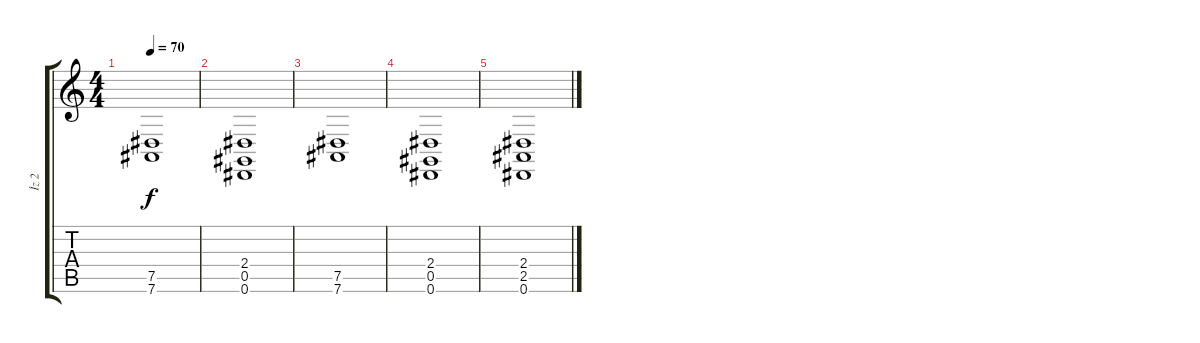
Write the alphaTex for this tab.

\track ("İz 2" "İz 2") {instrument synthstrings1}
\staff {score tabs}
\tuning (Eb4 Bb3 Gb3 Db3 Ab2 Eb2) {hide}
\ts (4 4)
\tempo 70
\clef g2
\ks c
(7.5 7.6).1{dy f} |
(2.4 0.5 0.6).1 |
(7.5 7.6).1 |
(2.4 0.5 0.6).1 |
(2.4 2.5 0.6).1
